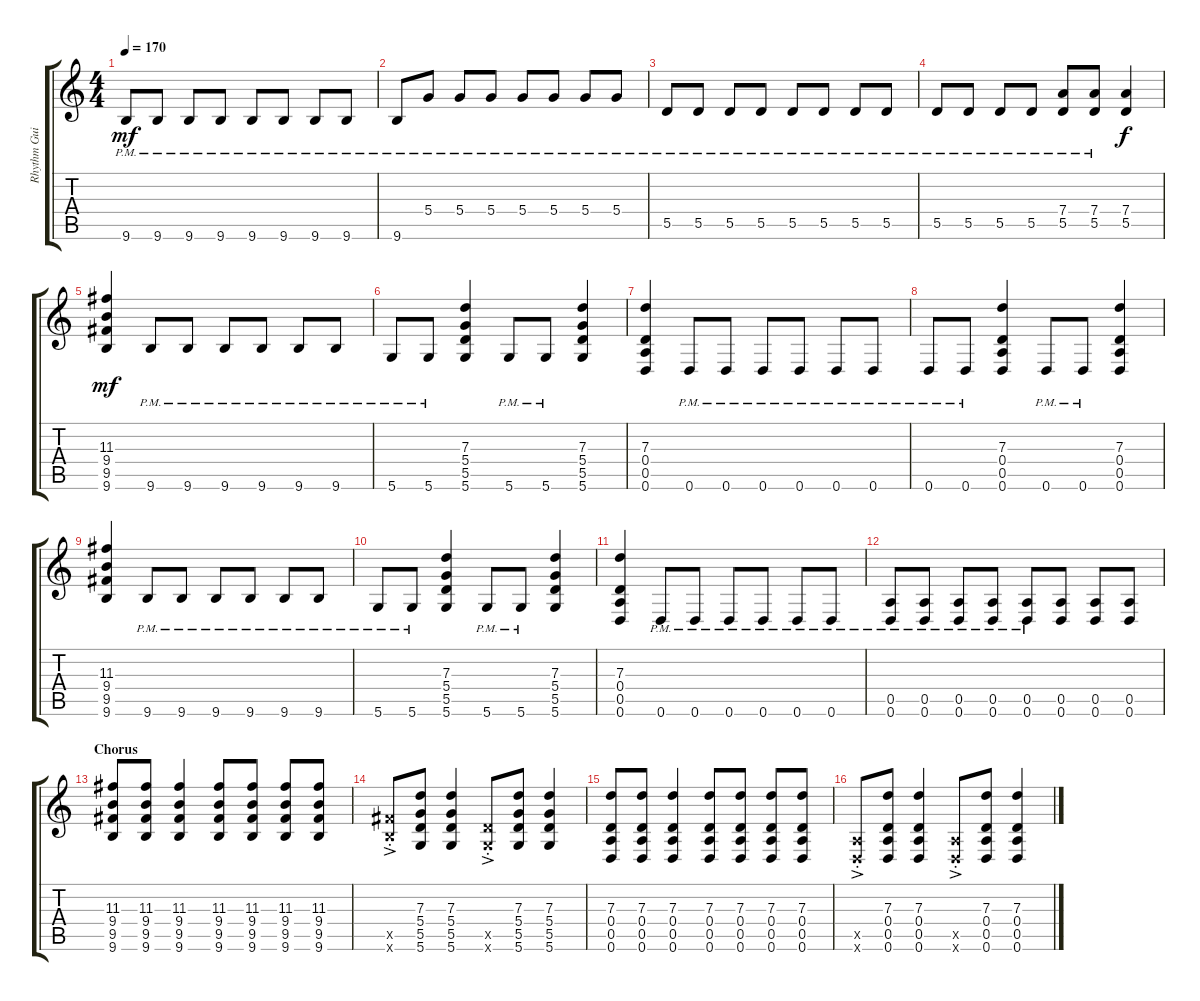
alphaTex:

\track ("Rhythm Guitar (Heath Saraceno)" "Rhythm Gui") {instrument distortionguitar}
\staff {score tabs}
\tuning (E4 B3 G3 D3 A2 D2) {hide}
\ts (4 4)
\tempo 170
\clef g2
\ks c
9.6{pm}.8{dy mf} 9.6{pm}.8 9.6{pm}.8 9.6{pm}.8 9.6{pm}.8 9.6{pm}.8 9.6{pm}.8 9.6{pm}.8 |
9.6{pm}.8 5.4{pm}.8 5.4{pm}.8 5.4{pm}.8 5.4{pm}.8 5.4{pm}.8 5.4{pm}.8 5.4{pm}.8 |
5.5{pm}.8 5.5{pm}.8 5.5{pm}.8 5.5{pm}.8 5.5{pm}.8 5.5{pm}.8 5.5{pm}.8 5.5{pm}.8 |
5.5{pm}.8 5.5{pm}.8 5.5{pm}.8 5.5{pm}.8 (7.4{pm} 5.5{pm}).8 (7.4{pm} 5.5{pm}).8 (7.4 5.5).4{dy f} |
(11.3 9.4 9.5 9.6).4{dy mf} 9.6{pm}.8 9.6{pm}.8 9.6{pm}.8 9.6{pm}.8 9.6{pm}.8 9.6{pm}.8 |
5.6{pm}.8 5.6{pm}.8 (7.3 5.4 5.5 5.6).4 5.6{pm}.8 5.6{pm}.8 (7.3 5.4 5.5 5.6).4 |
(7.3 0.4 0.5 0.6).4 0.6{pm}.8 0.6{pm}.8 0.6{pm}.8 0.6{pm}.8 0.6{pm}.8 0.6{pm}.8 |
0.6{pm}.8 0.6{pm}.8 (7.3 0.4 0.5 0.6).4 0.6{pm}.8 0.6{pm}.8 (7.3 0.4 0.5 0.6).4 |
(11.3 9.4 9.5 9.6).4 9.6{pm}.8 9.6{pm}.8 9.6{pm}.8 9.6{pm}.8 9.6{pm}.8 9.6{pm}.8 |
5.6{pm}.8 5.6{pm}.8 (7.3 5.4 5.5 5.6).4 5.6{pm}.8 5.6{pm}.8 (7.3 5.4 5.5 5.6).4 |
(7.3 0.4 0.5 0.6).4 0.6{pm}.8 0.6{pm}.8 0.6{pm}.8 0.6{pm}.8 0.6{pm}.8 0.6{pm}.8 |
(0.5{pm} 0.6{pm}).8 (0.5{pm} 0.6{pm}).8 (0.5{pm} 0.6{pm}).8 (0.5{pm} 0.6{pm}).8 (0.5{pm} 0.6).8 (0.5 0.6).8 (0.5 0.6).8 (0.5 0.6).8 |
\section ("" "Chorus")
(11.3 9.4 9.5 9.6).8{volume 15 balance 8} (11.3 9.4 9.5 9.6).8 (11.3 9.4 9.5 9.6).4 (11.3 9.4 9.5 9.6).8 (11.3 9.4 9.5 9.6).8 (11.3 9.4 9.5 9.6).8 (11.3 9.4 9.5 9.6).8 |
(9.5{ac st x} 9.6{ac st x}).8 (7.3 5.4 5.5 5.6).8 (7.3 5.4 5.5 5.6).4 (5.5{ac st x} 5.6{ac st x}).8 (7.3 5.4 5.5 5.6).8 (7.3 5.4 5.5 5.6).4 |
(7.3 0.4 0.5 0.6).8 (7.3 0.4 0.5 0.6).8 (7.3 0.4 0.5 0.6).4 (7.3 0.4 0.5 0.6).8 (7.3 0.4 0.5 0.6).8 (7.3 0.4 0.5 0.6).8 (7.3 0.4 0.5 0.6).8 |
(0.5{ac st x} 0.6{ac st x}).8 (7.3 0.4 0.5 0.6).8 (7.3 0.4 0.5 0.6).4 (0.5{ac st x} 0.6{ac st x}).8 (7.3 0.4 0.5 0.6).8 (7.3 0.4 0.5 0.6).4
